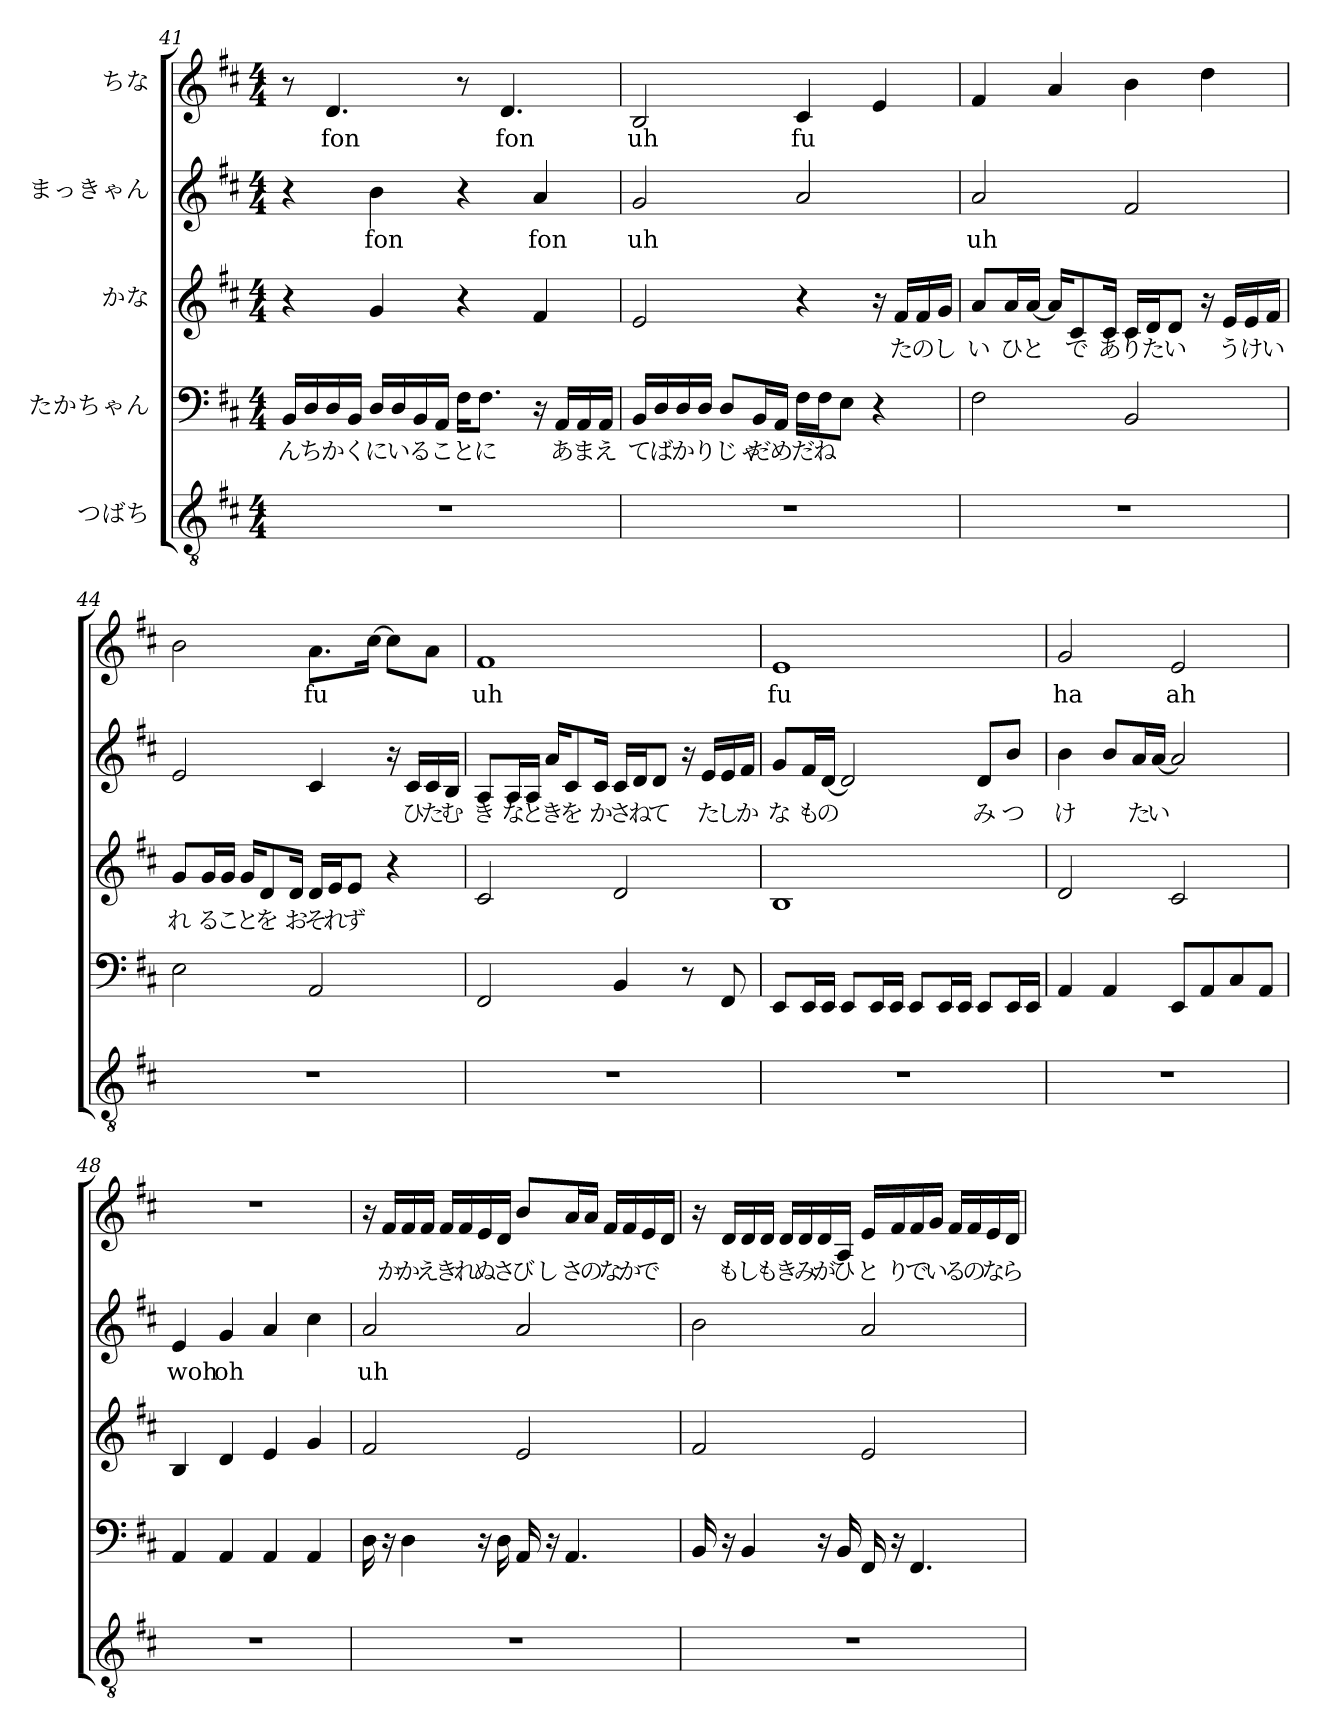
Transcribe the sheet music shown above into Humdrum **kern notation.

**kern	**kern	**text	**kern	**text	**kern	**text	**kern	**text
*part5	*part4	*part4	*part3	*part3	*part2	*part2	*part1	*part1
*staff5	*staff4	*staff4	*staff3	*staff3	*staff2	*staff2	*staff1	*staff1
*I"つばち	*I"たかちゃん	*	*I"かな	*	*I"まっきゃん	*	*I"ちな	*
*clefGv2	*clefF4	*	*clefG2	*	*clefG2	*	*clefG2	*
*k[f#c#]	*k[f#c#]	*	*k[f#c#]	*	*k[f#c#]	*	*k[f#c#]	*
*M4/4	*M4/4	*	*M4/4	*	*M4/4	*	*M4/4	*
=41	=41	=41	=41	=41	=41	=41	=41	=41
1r	16BBLL	ん	4r	.	4r	.	8r	.
.	16D	ち	.	.	.	.	.	.
.	16D	か	.	.	.	.	4.d	fon
.	16BBJJ	く	.	.	.	.	.	.
.	16DLL	に	4g	.	4b	fon	.	.
.	16D	い	.	.	.	.	.	.
.	16BB	る	.	.	.	.	.	.
.	16AAJJ	こ	.	.	.	.	.	.
.	16F#KL	と	4r	.	4r	.	8r	.
.	8.F#J	に	.	.	.	.	.	.
.	.	.	.	.	.	.	4.d	fon
.	16r	.	4f#	.	4a	fon	.	.
.	16AALL	あ	.	.	.	.	.	.
.	16AA	ま	.	.	.	.	.	.
.	16AAJJ	え	.	.	.	.	.	.
=42	=42	=42	=42	=42	=42	=42	=42	=42
1r	16BBLL	て	2e	.	2g	uh	2B	uh
.	16D	ば	.	.	.	.	.	.
.	16D	か	.	.	.	.	.	.
.	16DJJ	り	.	.	.	.	.	.
.	8DL	じゃ	.	.	.	.	.	.
.	16BBL	だ	.	.	.	.	.	.
.	16AAJJ	め	.	.	.	.	.	.
.	16F#LL	だ	4r	.	2a	.	4c#	fu
.	16F#J	ね	.	.	.	.	.	.
.	8EJ	.	.	.	.	.	.	.
.	4r	.	16r	.	.	.	4e	.
.	.	.	16f#LL	た	.	.	.	.
.	.	.	16f#	の	.	.	.	.
.	.	.	16gJJ	し	.	.	.	.
=43	=43	=43	=43	=43	=43	=43	=43	=43
1r	2F#	.	8aL	い	2a	uh	4f#	.
.	.	.	16aL	ひ	.	.	.	.
.	.	.	[16aJJ	と	.	.	.	.
.	.	.	16aKL]	.	.	.	4a	.
.	.	.	8c#	で	.	.	.	.
.	.	.	16c#Jk	あ	.	.	.	.
.	2BB	.	16c#LL	り	2f#	.	4b	.
.	.	.	16dJ	た	.	.	.	.
.	.	.	8dJ	い	.	.	.	.
.	.	.	16r	.	.	.	4dd	.
.	.	.	16eLL	う	.	.	.	.
.	.	.	16e	け	.	.	.	.
.	.	.	16f#JJ	い	.	.	.	.
=44	=44	=44	=44	=44	=44	=44	=44	=44
1r	2E	.	8gL	れ	2e	.	2b	.
.	.	.	16gL	る	.	.	.	.
.	.	.	16gJJ	こ	.	.	.	.
.	.	.	16gKL	と	.	.	.	.
.	.	.	8d	を	.	.	.	.
.	.	.	16dJk	お	.	.	.	.
.	2AA	.	16dLL	そ	4c#	.	8.aL	fu
.	.	.	16eJ	れ	.	.	.	.
.	.	.	8eJ	ず	.	.	.	.
.	.	.	.	.	.	.	[16cc#Jk	.
.	.	.	4r	.	16r	.	8cc#L]	.
.	.	.	.	.	16c#LL	ひ	.	.
.	.	.	.	.	16c#	た	8aJ	.
.	.	.	.	.	16BJJ	む	.	.
=45	=45	=45	=45	=45	=45	=45	=45	=45
1r	2FF#	.	2c#	.	8AL	き	1f#	uh
.	.	.	.	.	16AL	な	.	.
.	.	.	.	.	16AJJ	と	.	.
.	.	.	.	.	16aKL	き	.	.
.	.	.	.	.	8c#	を	.	.
.	.	.	.	.	16c#Jk	か	.	.
.	4BB	.	2d	.	16c#LL	さ	.	.
.	.	.	.	.	16dJ	ね	.	.
.	.	.	.	.	8dJ	て	.	.
.	8r	.	.	.	16r	.	.	.
.	.	.	.	.	16eLL	た	.	.
.	8FF#	.	.	.	16e	し	.	.
.	.	.	.	.	16f#JJ	か	.	.
=46	=46	=46	=46	=46	=46	=46	=46	=46
1r	8EEL	.	1B	.	8gL	な	1e	fu
.	16EEL	.	.	.	16f#L	も	.	.
.	16EEJJ	.	.	.	[16dJJ	の	.	.
.	8EEL	.	.	.	2d]	.	.	.
.	16EEL	.	.	.	.	.	.	.
.	16EEJJ	.	.	.	.	.	.	.
.	8EEL	.	.	.	.	.	.	.
.	16EEL	.	.	.	.	.	.	.
.	16EEJJ	.	.	.	.	.	.	.
.	8EEL	.	.	.	8dL	み	.	.
.	16EEL	.	.	.	8bJ	つ	.	.
.	16EEJJ	.	.	.	.	.	.	.
=47	=47	=47	=47	=47	=47	=47	=47	=47
1r	4AA	.	2d	.	4b	け	2g	ha
.	4AA	.	.	.	8bL	.	.	.
.	.	.	.	.	16aL	た	.	.
.	.	.	.	.	[16aJJ	い	.	.
.	8EEL	.	2c#	.	2a]	.	2e	ah
.	8AA	.	.	.	.	.	.	.
.	8C#	.	.	.	.	.	.	.
.	8AAJ	.	.	.	.	.	.	.
=48	=48	=48	=48	=48	=48	=48	=48	=48
1r	4AA	.	4B	.	4e	woh	1r	.
.	4AA	.	4d	.	4g	oh	.	.
.	4AA	.	4e	.	4a	.	.	.
.	4AA	.	4g	.	4cc#	.	.	.
=49	=49	=49	=49	=49	=49	=49	=49	=49
1r	16D	.	2f#	.	2a	uh	16r	.
.	16r	.	.	.	.	.	16f#LL	か
.	4D	.	.	.	.	.	16f#	か
.	.	.	.	.	.	.	16f#JJ	え
.	.	.	.	.	.	.	16f#LL	き
.	.	.	.	.	.	.	16f#	れ
.	16r	.	.	.	.	.	16e	ぬ
.	16D	.	.	.	.	.	16dJJ	さ
.	16AA	.	2e	.	2a	.	8bL	びし
.	16r	.	.	.	.	.	.	.
.	4.AA	.	.	.	.	.	16aL	さ
.	.	.	.	.	.	.	16aJJ	の
.	.	.	.	.	.	.	16f#LL	な
.	.	.	.	.	.	.	16f#	か
.	.	.	.	.	.	.	16e	で
.	.	.	.	.	.	.	16dJJ	.
=50	=50	=50	=50	=50	=50	=50	=50	=50
1r	16BB	.	2f#	.	2b	.	16r	.
.	16r	.	.	.	.	.	16dLL	も
.	4BB	.	.	.	.	.	16d	し
.	.	.	.	.	.	.	16dJJ	も
.	.	.	.	.	.	.	16dLL	き
.	.	.	.	.	.	.	16d	み
.	16r	.	.	.	.	.	16d	が
.	16BB	.	.	.	.	.	16AJJ	ひ
.	16FF#	.	2e	.	2a	.	16eLL	と
.	16r	.	.	.	.	.	16f#	り
.	4.FF#	.	.	.	.	.	16f#	で
.	.	.	.	.	.	.	16gJJ	い
.	.	.	.	.	.	.	16f#LL	る
.	.	.	.	.	.	.	16f#	の
.	.	.	.	.	.	.	16e	な
.	.	.	.	.	.	.	16dJJ	ら
=	=	=	=	=	=	=	=	=
*-	*-	*-	*-	*-	*-	*-	*-	*-
